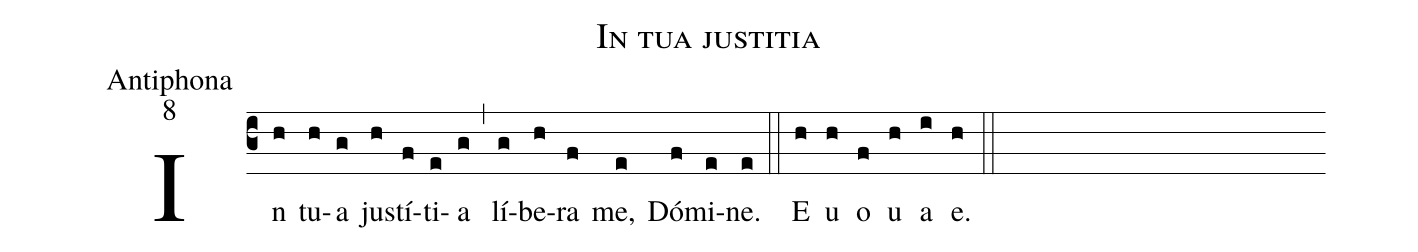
name:In tua justitia;
office-part:Antiphona;
mode:8;
%%
(c3)In(h) tu(h)a(g) jus(h)tí(f)ti(e)a(g) (,) lí(g)be(h)ra(f) me,(e) Dó(f)mi(e)ne.(e) (::) E(h) u(h) o(f) u(h) a(i) e.(h) (::)
